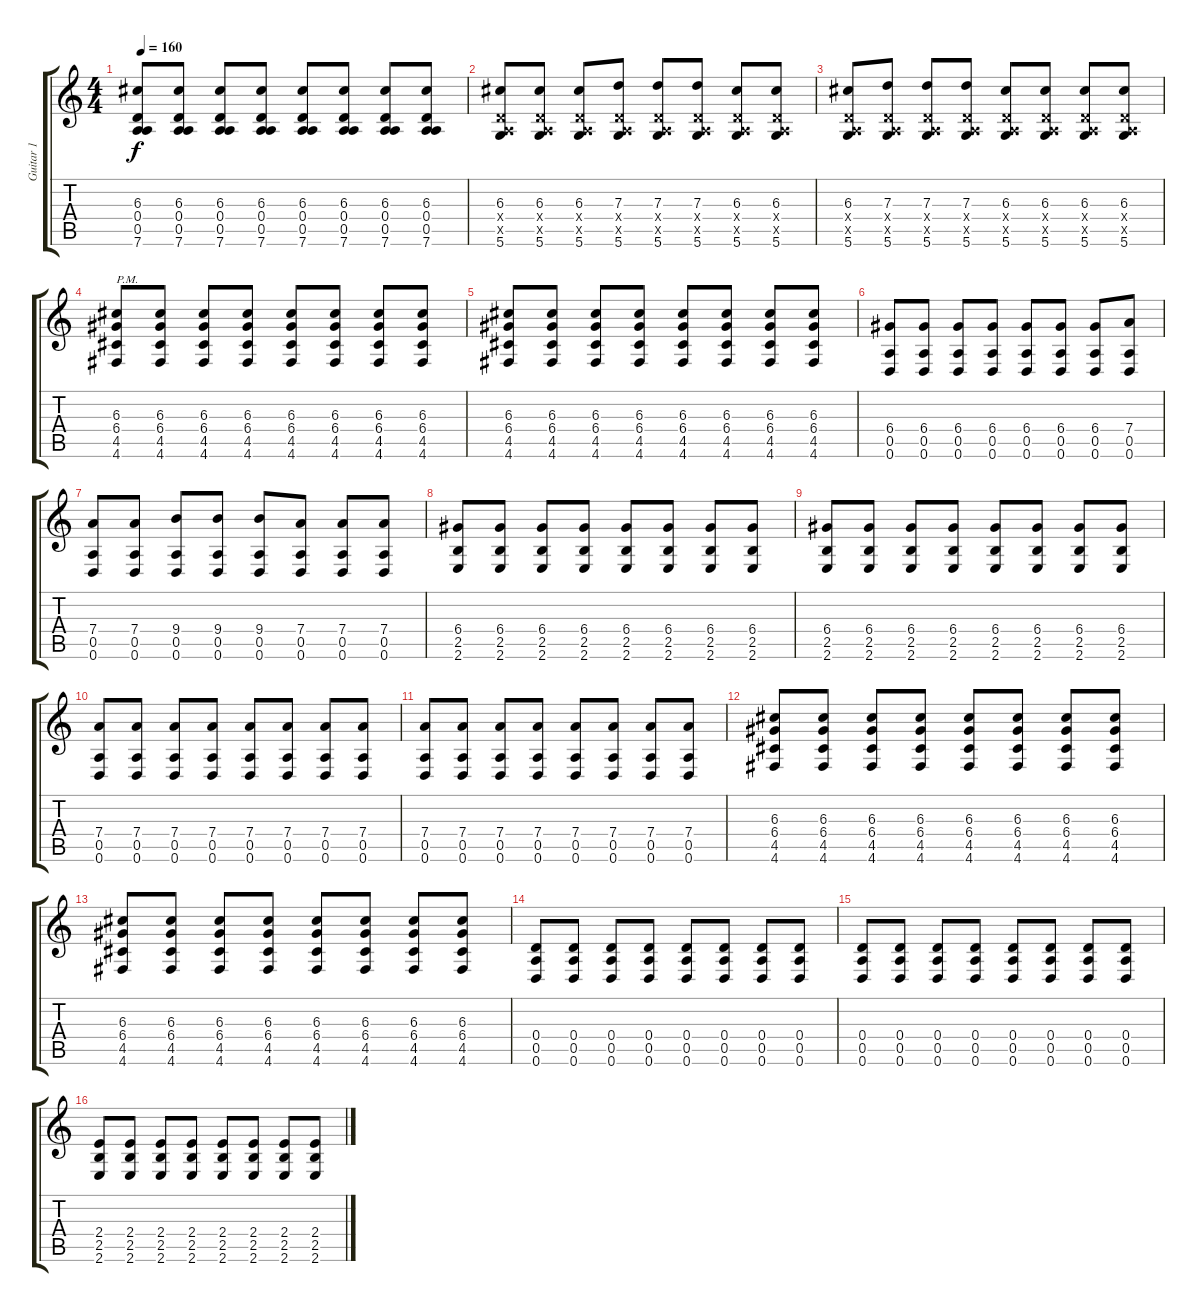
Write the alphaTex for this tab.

\track ("Guitar 1" "Guitar 1") {instrument distortionguitar}
\staff {score tabs}
\tuning (E4 B3 G3 D3 A2 D2) {hide}
\ts (4 4)
\tempo 160
\clef g2
\ks c
(6.3 0.4 0.5 7.6).8{dy f} (6.3 0.4 0.5 7.6).8 (6.3 0.4 0.5 7.6).8 (6.3 0.4 0.5 7.6).8 (6.3 0.4 0.5 7.6).8 (6.3 0.4 0.5 7.6).8 (6.3 0.4 0.5 7.6).8 (6.3 0.4 0.5 7.6).8 |
(6.3 0.4{x} 0.5{x} 5.6).8 (6.3 0.4{x} 0.5{x} 5.6).8 (6.3 0.4{x} 0.5{x} 5.6).8 (7.3 0.4{x} 0.5{x} 5.6).8 (7.3 0.4{x} 0.5{x} 5.6).8 (7.3 0.4{x} 0.5{x} 5.6).8 (6.3 0.4{x} 0.5{x} 5.6).8 (6.3 0.4{x} 0.5{x} 5.6).8 |
(6.3 0.4{x} 0.5{x} 5.6).8 (7.3 0.4{x} 0.5{x} 5.6).8 (7.3 0.4{x} 0.5{x} 5.6).8 (7.3 0.4{x} 0.5{x} 5.6).8 (6.3 0.4{x} 0.5{x} 5.6).8 (6.3 0.4{x} 0.5{x} 5.6).8 (6.3 0.4{x} 0.5{x} 5.6).8 (6.3 0.4{x} 0.5{x} 5.6).8 |
(6.3 6.4 4.5 4.6).8{txt "P.M."} (6.3 6.4 4.5 4.6).8 (6.3 6.4 4.5 4.6).8 (6.3 6.4 4.5 4.6).8 (6.3 6.4 4.5 4.6).8 (6.3 6.4 4.5 4.6).8 (6.3 6.4 4.5 4.6).8 (6.3 6.4 4.5 4.6).8 |
(6.3 6.4 4.5 4.6).8 (6.3 6.4 4.5 4.6).8 (6.3 6.4 4.5 4.6).8 (6.3 6.4 4.5 4.6).8 (6.3 6.4 4.5 4.6).8 (6.3 6.4 4.5 4.6).8 (6.3 6.4 4.5 4.6).8 (6.3 6.4 4.5 4.6).8 |
(6.4 0.5 0.6).8 (6.4 0.5 0.6).8 (6.4 0.5 0.6).8 (6.4 0.5 0.6).8 (6.4 0.5 0.6).8 (6.4 0.5 0.6).8 (6.4 0.5 0.6).8 (7.4 0.5 0.6).8 |
(7.4 0.5 0.6).8 (7.4 0.5 0.6).8 (9.4 0.5 0.6).8 (9.4 0.5 0.6).8 (9.4 0.5 0.6).8 (7.4 0.5 0.6).8 (7.4 0.5 0.6).8 (7.4 0.5 0.6).8 |
(6.4 2.5 2.6).8 (6.4 2.5 2.6).8 (6.4 2.5 2.6).8 (6.4 2.5 2.6).8 (6.4 2.5 2.6).8 (6.4 2.5 2.6).8 (6.4 2.5 2.6).8 (6.4 2.5 2.6).8 |
(6.4 2.5 2.6).8 (6.4 2.5 2.6).8 (6.4 2.5 2.6).8 (6.4 2.5 2.6).8 (6.4 2.5 2.6).8 (6.4 2.5 2.6).8 (6.4 2.5 2.6).8 (6.4 2.5 2.6).8 |
(7.4 0.5 0.6).8 (7.4 0.5 0.6).8 (7.4 0.5 0.6).8 (7.4 0.5 0.6).8 (7.4 0.5 0.6).8 (7.4 0.5 0.6).8 (7.4 0.5 0.6).8 (7.4 0.5 0.6).8 |
(7.4 0.5 0.6).8 (7.4 0.5 0.6).8 (7.4 0.5 0.6).8 (7.4 0.5 0.6).8 (7.4 0.5 0.6).8 (7.4 0.5 0.6).8 (7.4 0.5 0.6).8 (7.4 0.5 0.6).8 |
(6.3 6.4 4.5 4.6).8 (6.3 6.4 4.5 4.6).8 (6.3 6.4 4.5 4.6).8 (6.3 6.4 4.5 4.6).8 (6.3 6.4 4.5 4.6).8 (6.3 6.4 4.5 4.6).8 (6.3 6.4 4.5 4.6).8 (6.3 6.4 4.5 4.6).8 |
(6.3 6.4 4.5 4.6).8 (6.3 6.4 4.5 4.6).8 (6.3 6.4 4.5 4.6).8 (6.3 6.4 4.5 4.6).8 (6.3 6.4 4.5 4.6).8 (6.3 6.4 4.5 4.6).8 (6.3 6.4 4.5 4.6).8 (6.3 6.4 4.5 4.6).8 |
(0.4 0.5 0.6).8 (0.4 0.5 0.6).8 (0.4 0.5 0.6).8 (0.4 0.5 0.6).8 (0.4 0.5 0.6).8 (0.4 0.5 0.6).8 (0.4 0.5 0.6).8 (0.4 0.5 0.6).8 |
(0.4 0.5 0.6).8 (0.4 0.5 0.6).8 (0.4 0.5 0.6).8 (0.4 0.5 0.6).8 (0.4 0.5 0.6).8 (0.4 0.5 0.6).8 (0.4 0.5 0.6).8 (0.4 0.5 0.6).8 |
(2.4 2.5 2.6).8 (2.4 2.5 2.6).8 (2.4 2.5 2.6).8 (2.4 2.5 2.6).8 (2.4 2.5 2.6).8 (2.4 2.5 2.6).8 (2.4 2.5 2.6).8 (2.4 2.5 2.6).8
